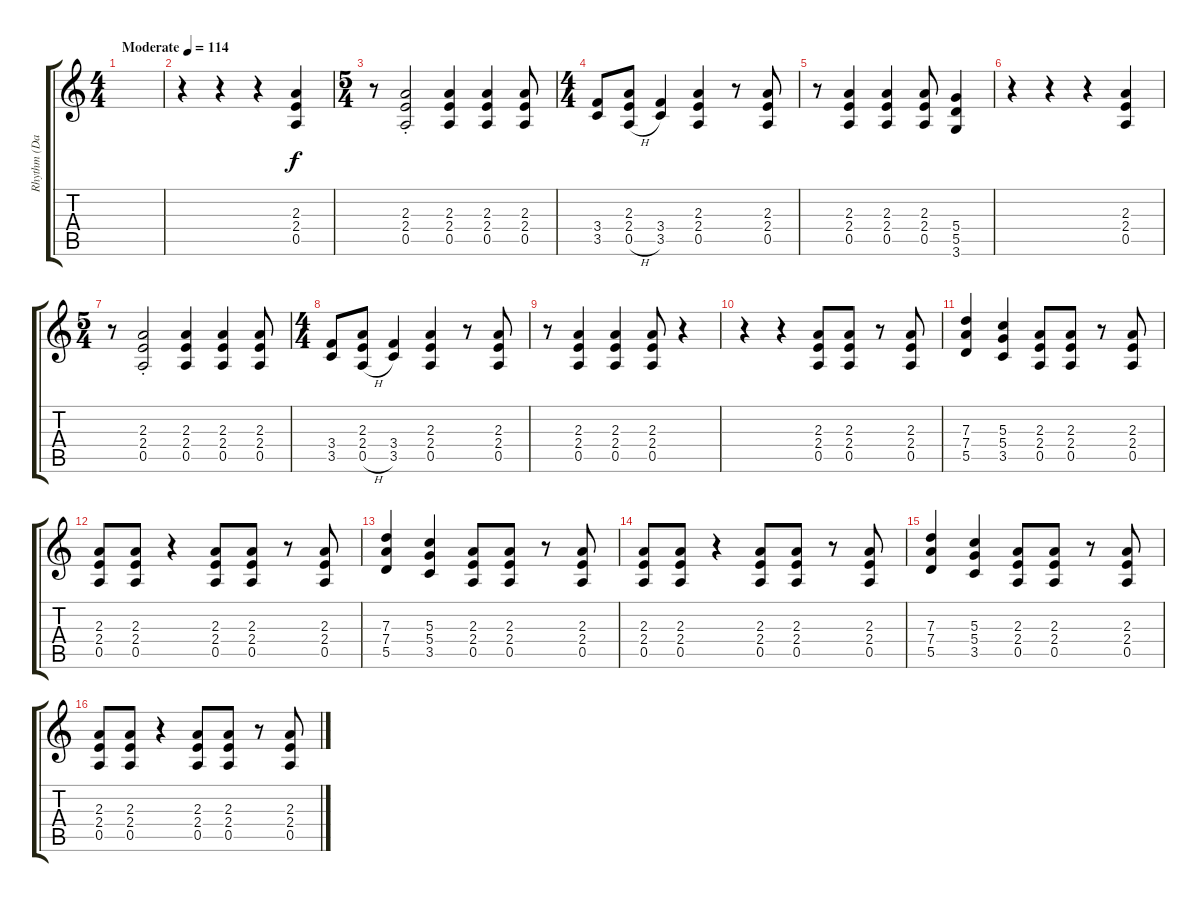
\track ("Rhythm (Dave Peverett)" "Rhythm (Da") {instrument distortionguitar}
\staff {score tabs}
\tuning (E4 B3 G3 D3 A2 E2) {hide}
\ts (4 4)
\tempo (114 "Moderate")
\clef g2
\ks c
|
r.4 r.4 r.4 (2.3 2.4 0.5).4 |
\ts (5 4)
r.8 (2.3 2.4 0.5{st}).2 (2.3 2.4 0.5).4 (2.3 2.4 0.5).4 (2.3 2.4 0.5).8 |
\ts (4 4)
(3.4 3.5).8 (2.3 2.4 0.5{h}).8 (3.4 3.5).4 (2.3 2.4 0.5).4 r.8 (2.3 2.4 0.5).8 |
r.8 (2.3 2.4 0.5).4 (2.3 2.4 0.5).4 (2.3 2.4 0.5).8 (5.4 5.5 3.6).4 |
r.4 r.4 r.4 (2.3 2.4 0.5).4 |
\ts (5 4)
r.8 (2.3 2.4 0.5{st}).2 (2.3 2.4 0.5).4 (2.3 2.4 0.5).4 (2.3 2.4 0.5).8 |
\ts (4 4)
(3.4 3.5).8 (2.3 2.4 0.5{h}).8 (3.4 3.5).4 (2.3 2.4 0.5).4 r.8 (2.3 2.4 0.5).8 |
r.8 (2.3 2.4 0.5).4 (2.3 2.4 0.5).4 (2.3 2.4 0.5).8 r.4 |
r.4 r.4 (2.3 2.4 0.5).8 (2.3 2.4 0.5).8 r.8 (2.3 2.4 0.5).8 |
(7.3 7.4 5.5).4 (5.3 5.4 3.5).4 (2.3 2.4 0.5).8 (2.3 2.4 0.5).8 r.8 (2.3 2.4 0.5).8 |
(2.3 2.4 0.5).8 (2.3 2.4 0.5).8 r.4 (2.3 2.4 0.5).8 (2.3 2.4 0.5).8 r.8 (2.3 2.4 0.5).8 |
(7.3 7.4 5.5).4 (5.3 5.4 3.5).4 (2.3 2.4 0.5).8 (2.3 2.4 0.5).8 r.8 (2.3 2.4 0.5).8 |
(2.3 2.4 0.5).8 (2.3 2.4 0.5).8 r.4 (2.3 2.4 0.5).8 (2.3 2.4 0.5).8 r.8 (2.3 2.4 0.5).8 |
(7.3 7.4 5.5).4 (5.3 5.4 3.5).4 (2.3 2.4 0.5).8 (2.3 2.4 0.5).8 r.8 (2.3 2.4 0.5).8 |
(2.3 2.4 0.5).8 (2.3 2.4 0.5).8 r.4 (2.3 2.4 0.5).8 (2.3 2.4 0.5).8 r.8 (2.3 2.4 0.5).8
